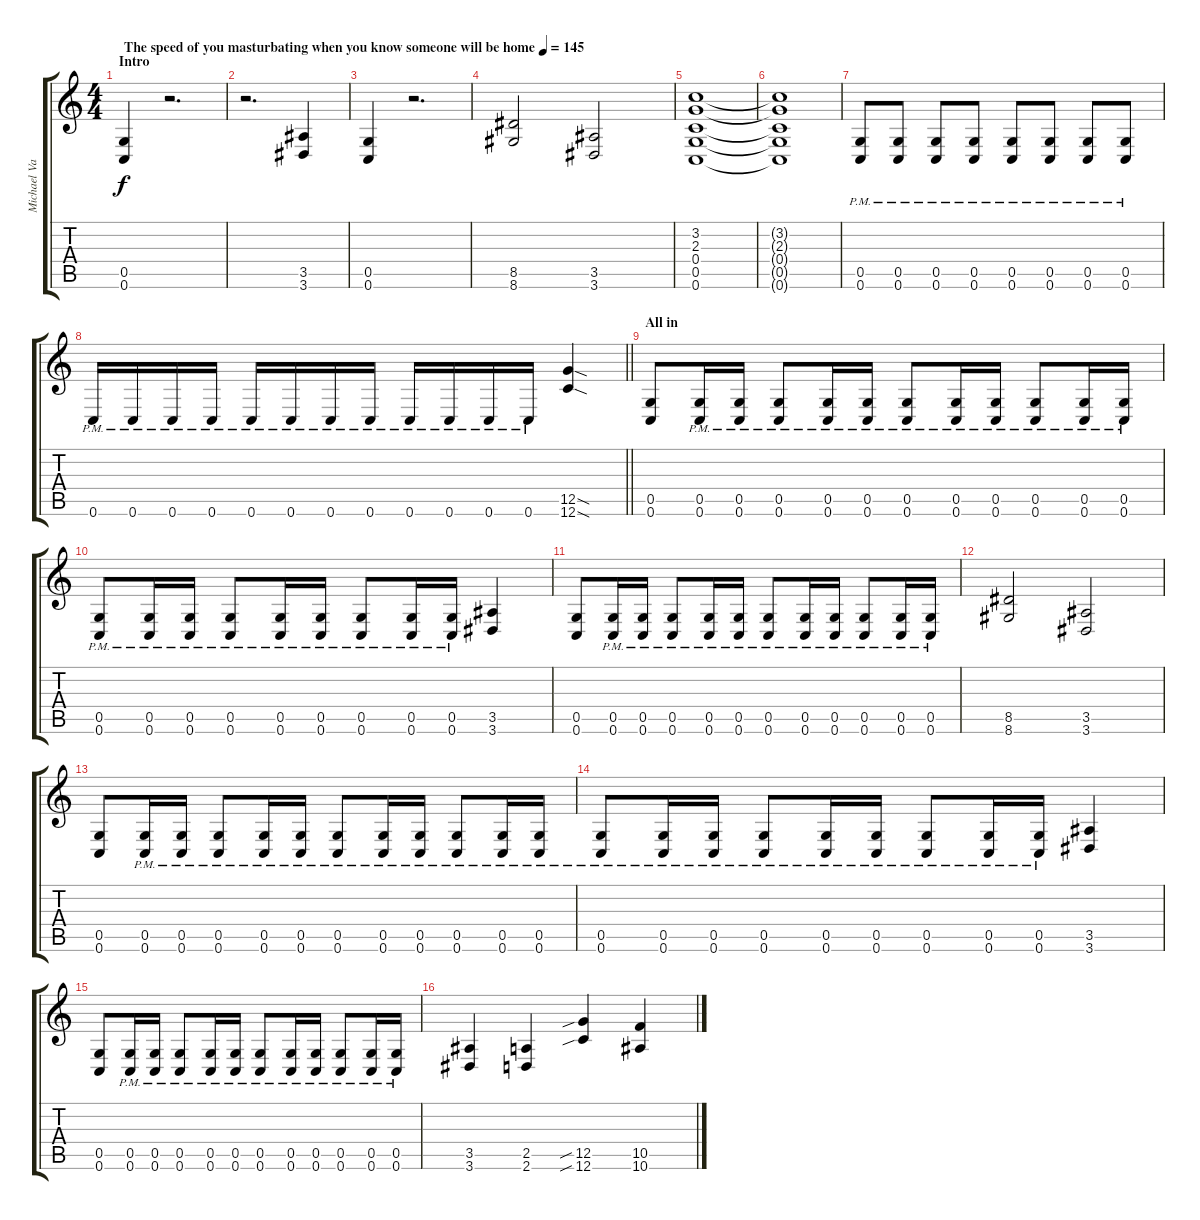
\track ("Michael Varlet" "Michael Va") {instrument distortionguitar}
\staff {score tabs}
\tuning (D4 A3 F3 C3 G2 C2) {hide}
\ts (4 4)
\section ("" "Intro")
\tempo (145 "The speed of you masturbating when you know someone will be home")
\clef g2
\ks c
(0.5 0.6).4{dy f instrument distortionguitar} r.2{d} |
r.2{d} (3.5 3.6).4 |
(0.5 0.6).4 r.2{d} |
(8.5 8.6).2 (3.5 3.6).2 |
(3.2 2.3 0.4 0.5 0.6).1 |
(3.2{t} 2.3{t} 0.4{t} 0.5{t} 0.6{t}).1 |
(0.5{pm} 0.6{pm}).8 (0.5{pm} 0.6{pm}).8 (0.5{pm} 0.6{pm}).8 (0.5{pm} 0.6{pm}).8 (0.5{pm} 0.6{pm}).8 (0.5{pm} 0.6{pm}).8 (0.5{pm} 0.6{pm}).8 (0.5{pm} 0.6{pm}).8 |
\barLineRight lightlight
0.6{pm}.16 0.6{pm}.16 0.6{pm}.16 0.6{pm}.16 0.6{pm}.16 0.6{pm}.16 0.6{pm}.16 0.6{pm}.16 0.6{pm}.16 0.6{pm}.16 0.6{pm}.16 0.6{pm}.16 (12.5{sod} 12.6{sod}).4 |
\section ("" "All in")
(0.5 0.6).8 (0.5{pm} 0.6{pm}).16 (0.5{pm} 0.6{pm}).16 (0.5{pm} 0.6{pm}).8 (0.5{pm} 0.6{pm}).16 (0.5{pm} 0.6{pm}).16 (0.5{pm} 0.6{pm}).8 (0.5{pm} 0.6{pm}).16 (0.5{pm} 0.6{pm}).16 (0.5{pm} 0.6{pm}).8 (0.5{pm} 0.6{pm}).16 (0.5{pm} 0.6{pm}).16 |
(0.5{pm} 0.6{pm}).8 (0.5{pm} 0.6{pm}).16 (0.5{pm} 0.6{pm}).16 (0.5{pm} 0.6{pm}).8 (0.5{pm} 0.6{pm}).16 (0.5{pm} 0.6{pm}).16 (0.5{pm} 0.6{pm}).8 (0.5{pm} 0.6{pm}).16 (0.5{pm} 0.6{pm}).16 (3.5 3.6).4 |
(0.5 0.6).8 (0.5{pm} 0.6{pm}).16 (0.5{pm} 0.6{pm}).16 (0.5{pm} 0.6{pm}).8 (0.5{pm} 0.6{pm}).16 (0.5{pm} 0.6{pm}).16 (0.5{pm} 0.6{pm}).8 (0.5{pm} 0.6{pm}).16 (0.5{pm} 0.6{pm}).16 (0.5{pm} 0.6{pm}).8 (0.5{pm} 0.6{pm}).16 (0.5{pm} 0.6{pm}).16 |
(8.5 8.6).2 (3.5 3.6).2 |
(0.5 0.6).8 (0.5{pm} 0.6{pm}).16 (0.5{pm} 0.6{pm}).16 (0.5{pm} 0.6{pm}).8 (0.5{pm} 0.6{pm}).16 (0.5{pm} 0.6{pm}).16 (0.5{pm} 0.6{pm}).8 (0.5{pm} 0.6{pm}).16 (0.5{pm} 0.6{pm}).16 (0.5{pm} 0.6{pm}).8 (0.5{pm} 0.6{pm}).16 (0.5{pm} 0.6{pm}).16 |
(0.5{pm} 0.6{pm}).8 (0.5{pm} 0.6{pm}).16 (0.5{pm} 0.6{pm}).16 (0.5{pm} 0.6{pm}).8 (0.5{pm} 0.6{pm}).16 (0.5{pm} 0.6{pm}).16 (0.5{pm} 0.6{pm}).8 (0.5{pm} 0.6{pm}).16 (0.5{pm} 0.6{pm}).16 (3.5 3.6).4 |
(0.5 0.6).8 (0.5{pm} 0.6{pm}).16 (0.5{pm} 0.6{pm}).16 (0.5{pm} 0.6{pm}).8 (0.5{pm} 0.6{pm}).16 (0.5{pm} 0.6{pm}).16 (0.5{pm} 0.6{pm}).8 (0.5{pm} 0.6{pm}).16 (0.5{pm} 0.6{pm}).16 (0.5{pm} 0.6{pm}).8 (0.5{pm} 0.6{pm}).16 (0.5{pm} 0.6{pm}).16 |
(3.5 3.6).4 (2.5 2.6).4 (12.5{sib} 12.6{sib}).4 (10.5 10.6).4
